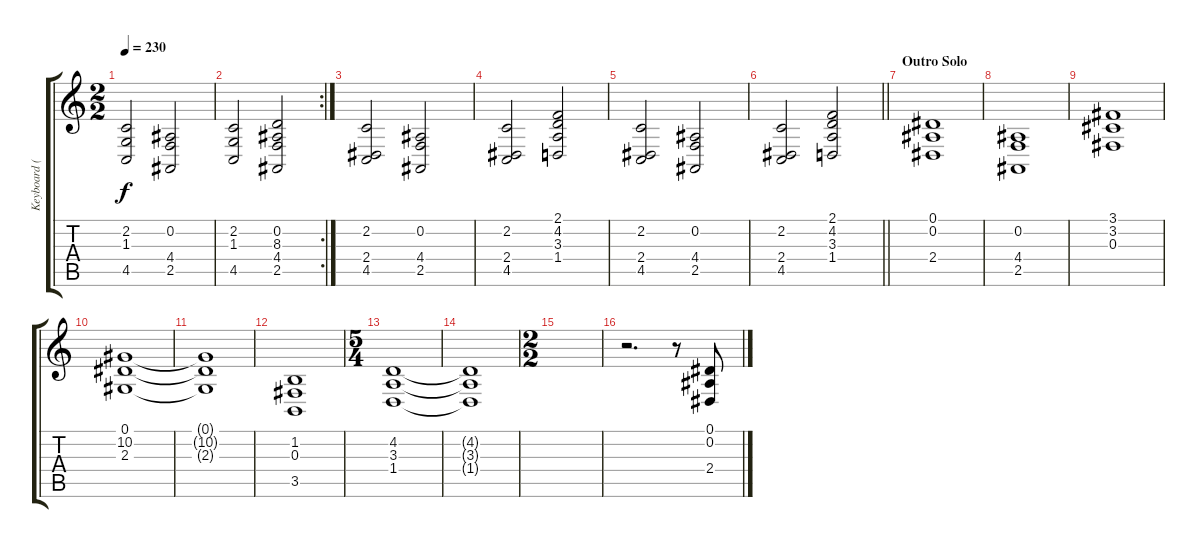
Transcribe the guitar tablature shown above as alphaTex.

\track ("Keyboard (Jens Johansson)" "Keyboard (") {instrument choiraahs}
\staff {score tabs}
\tuning (Eb4 Bb3 Gb3 Db3 Ab2 Eb2) {hide}
\ts (2 2)
\tempo 230
\clef g2
\ks c
(2.2 1.3 4.5).2{dy f} (0.2 4.4 2.5).2 |
\rc 2
(2.2 1.3 4.5).2 (0.2 8.3 4.4 2.5).2 |
(2.2 2.4 4.5).2 (0.2 4.4 2.5).2 |
(2.2 2.4 4.5).2 (2.1 4.2 3.3 1.4).2 |
(2.2 2.4 4.5).2 (0.2 4.4 2.5).2 |
\barLineRight lightlight
(2.2 2.4 4.5).2 (2.1 4.2 3.3 1.4).2 |
\section ("" "Outro Solo")
(0.1 0.2 2.4).1 |
(0.2 4.4 2.5).1 |
(3.1 3.2 0.3).1 |
(0.1 10.2 2.3).1 |
(0.1{t} 10.2{t} 2.3{t}).1 |
(1.2 0.3 3.5).1 |
\ts (5 4)
(4.2 3.3 1.4).1 |
(4.2{t} 3.3{t} 1.4{t}).1 |
\ts (2 2)
|
r.2{d} r.8 (0.1 0.2 2.4).8
